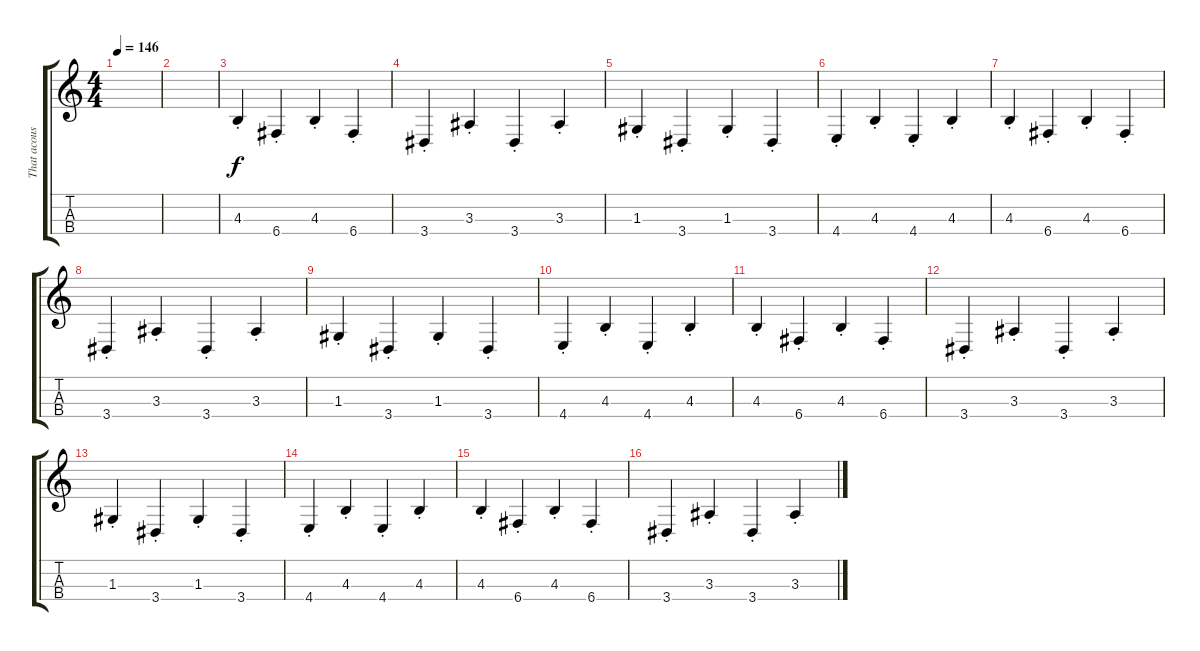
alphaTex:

\track ("That acoustic bass thing" "That acous") {instrument acousticbass}
\staff {score tabs}
\tuning (A3 D3 G2 C2) {hide}
\ts (4 4)
\tempo 146
\clef g2
\ks c
|
|
4.3{st}.4 6.4{st}.4 4.3{st}.4 6.4{st}.4 |
3.4{st}.4 3.3{st}.4 3.4{st}.4 3.3{st}.4 |
1.3{st}.4 3.4{st}.4 1.3{st}.4 3.4{st}.4 |
4.4{st}.4 4.3{st}.4 4.4{st}.4 4.3{st}.4 |
4.3{st}.4 6.4{st}.4 4.3{st}.4 6.4{st}.4 |
3.4{st}.4 3.3{st}.4 3.4{st}.4 3.3{st}.4 |
1.3{st}.4 3.4{st}.4 1.3{st}.4 3.4{st}.4 |
4.4{st}.4 4.3{st}.4 4.4{st}.4 4.3{st}.4 |
4.3{st}.4 6.4{st}.4 4.3{st}.4 6.4{st}.4 |
3.4{st}.4 3.3{st}.4 3.4{st}.4 3.3{st}.4 |
1.3{st}.4 3.4{st}.4 1.3{st}.4 3.4{st}.4 |
4.4{st}.4 4.3{st}.4 4.4{st}.4 4.3{st}.4 |
4.3{st}.4 6.4{st}.4 4.3{st}.4 6.4{st}.4 |
3.4{st}.4 3.3{st}.4 3.4{st}.4 3.3{st}.4
